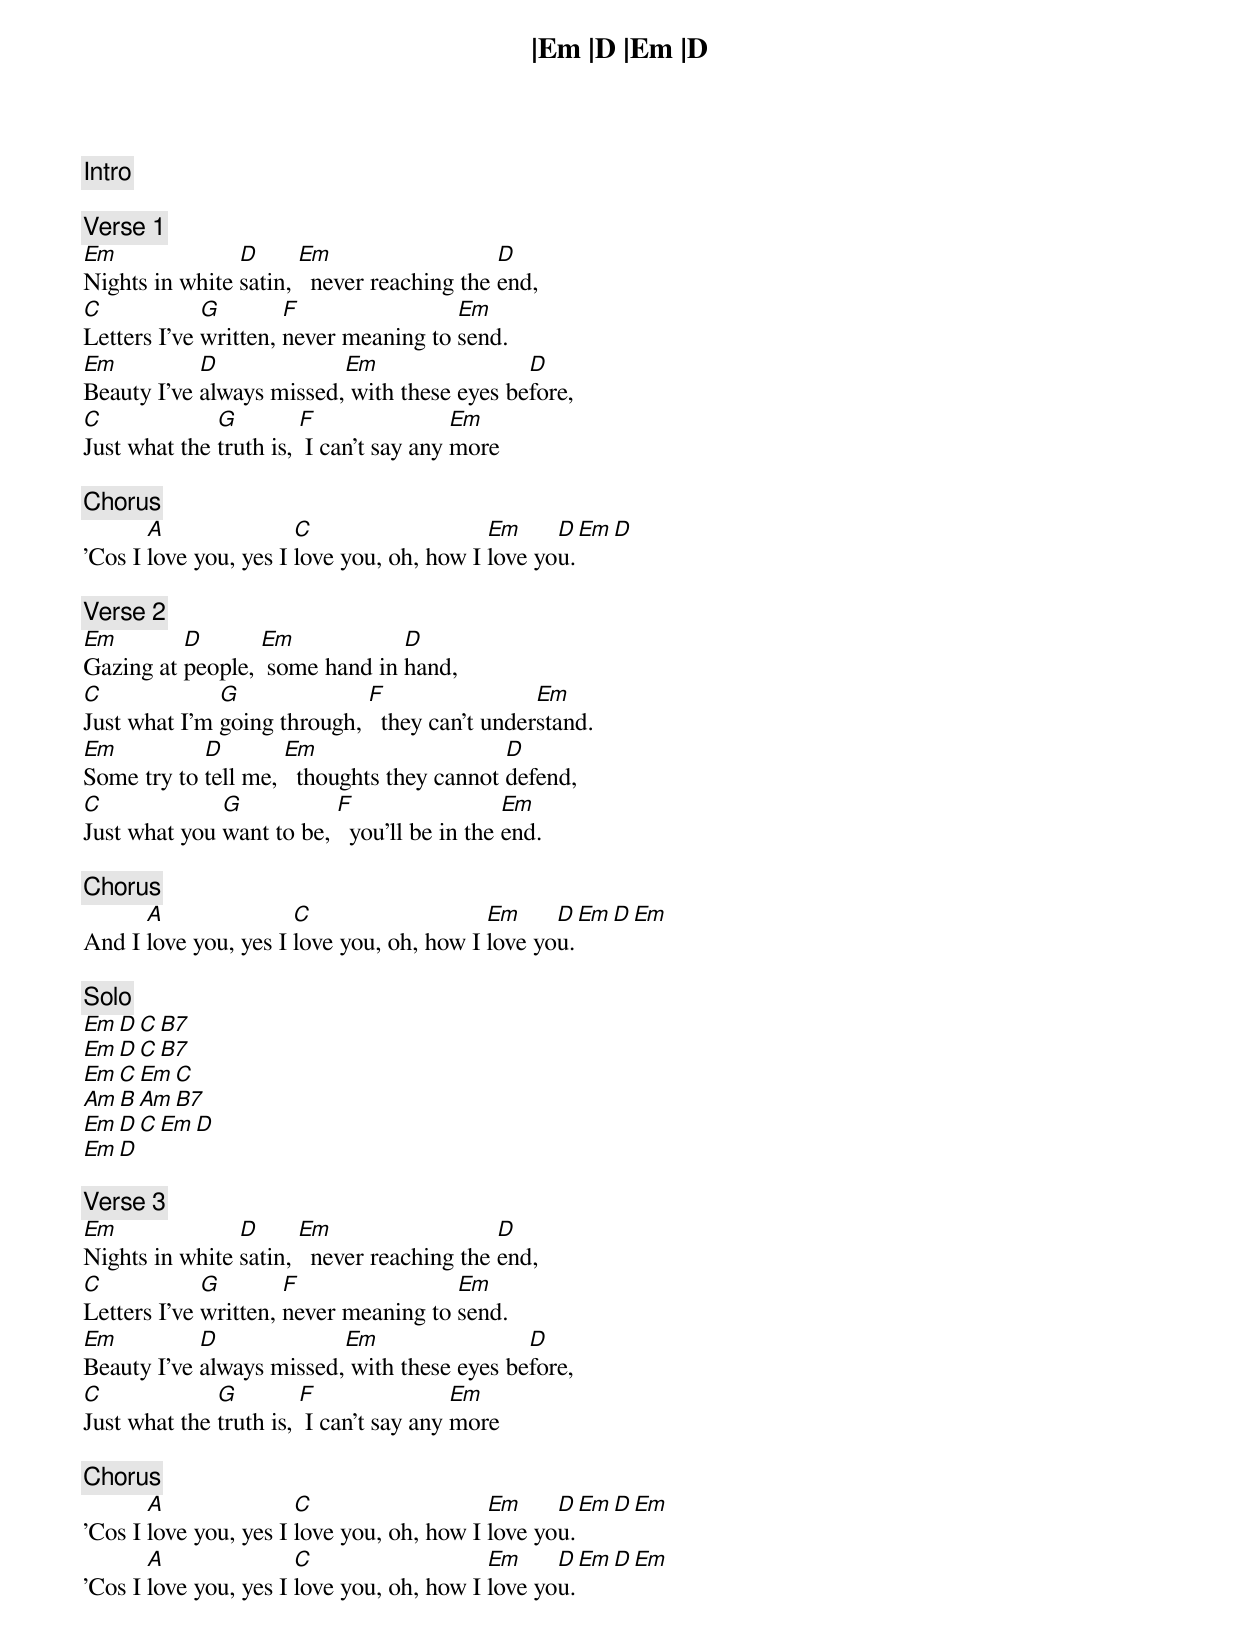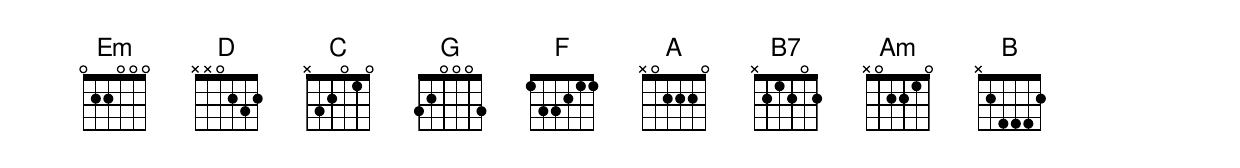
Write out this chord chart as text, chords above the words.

[Intro]
|Em |D |Em |D

[Verse 1]
Em              D      Em                   D
Nights in white satin,   never reaching the end,
C            G        F                Em
Letters I've written, never meaning to send.
Em          D             Em                 D
Beauty I've always missed, with these eyes before,
C             G         F                Em
Just what the truth is,  I can't say any more

[Chorus]
       A               C                   Em     D   Em   D
'Cos I love you, yes I love you, oh, how I love you.

[Verse 2]
Em        D       Em            D
Gazing at people,  some hand in hand,
C             G              F                 Em
Just what I'm going through,   they can't understand.
Em          D        Em                     D
Some try to tell me,   thoughts they cannot defend,
C             G           F                  Em
Just what you want to be,   you'll be in the end.

[Chorus]
      A               C                   Em     D   Em   D   Em
And I love you, yes I love you, oh, how I love you.

[Solo]
Em  D  C   B7
Em  D  C   B7
Em  C  Em  C
Am  B  Am  B7
Em  D  C   Em  D
Em  D

[Verse 3]
Em              D      Em                   D
Nights in white satin,   never reaching the end,
C            G        F                Em
Letters I've written, never meaning to send.
Em          D             Em                 D
Beauty I've always missed, with these eyes before,
C             G         F                Em
Just what the truth is,  I can't say any more

[Chorus]
       A               C                   Em     D   Em   D   Em
'Cos I love you, yes I love you, oh, how I love you.
       A               C                   Em     D   Em   D   Em
'Cos I love you, yes I love you, oh, how I love you.
